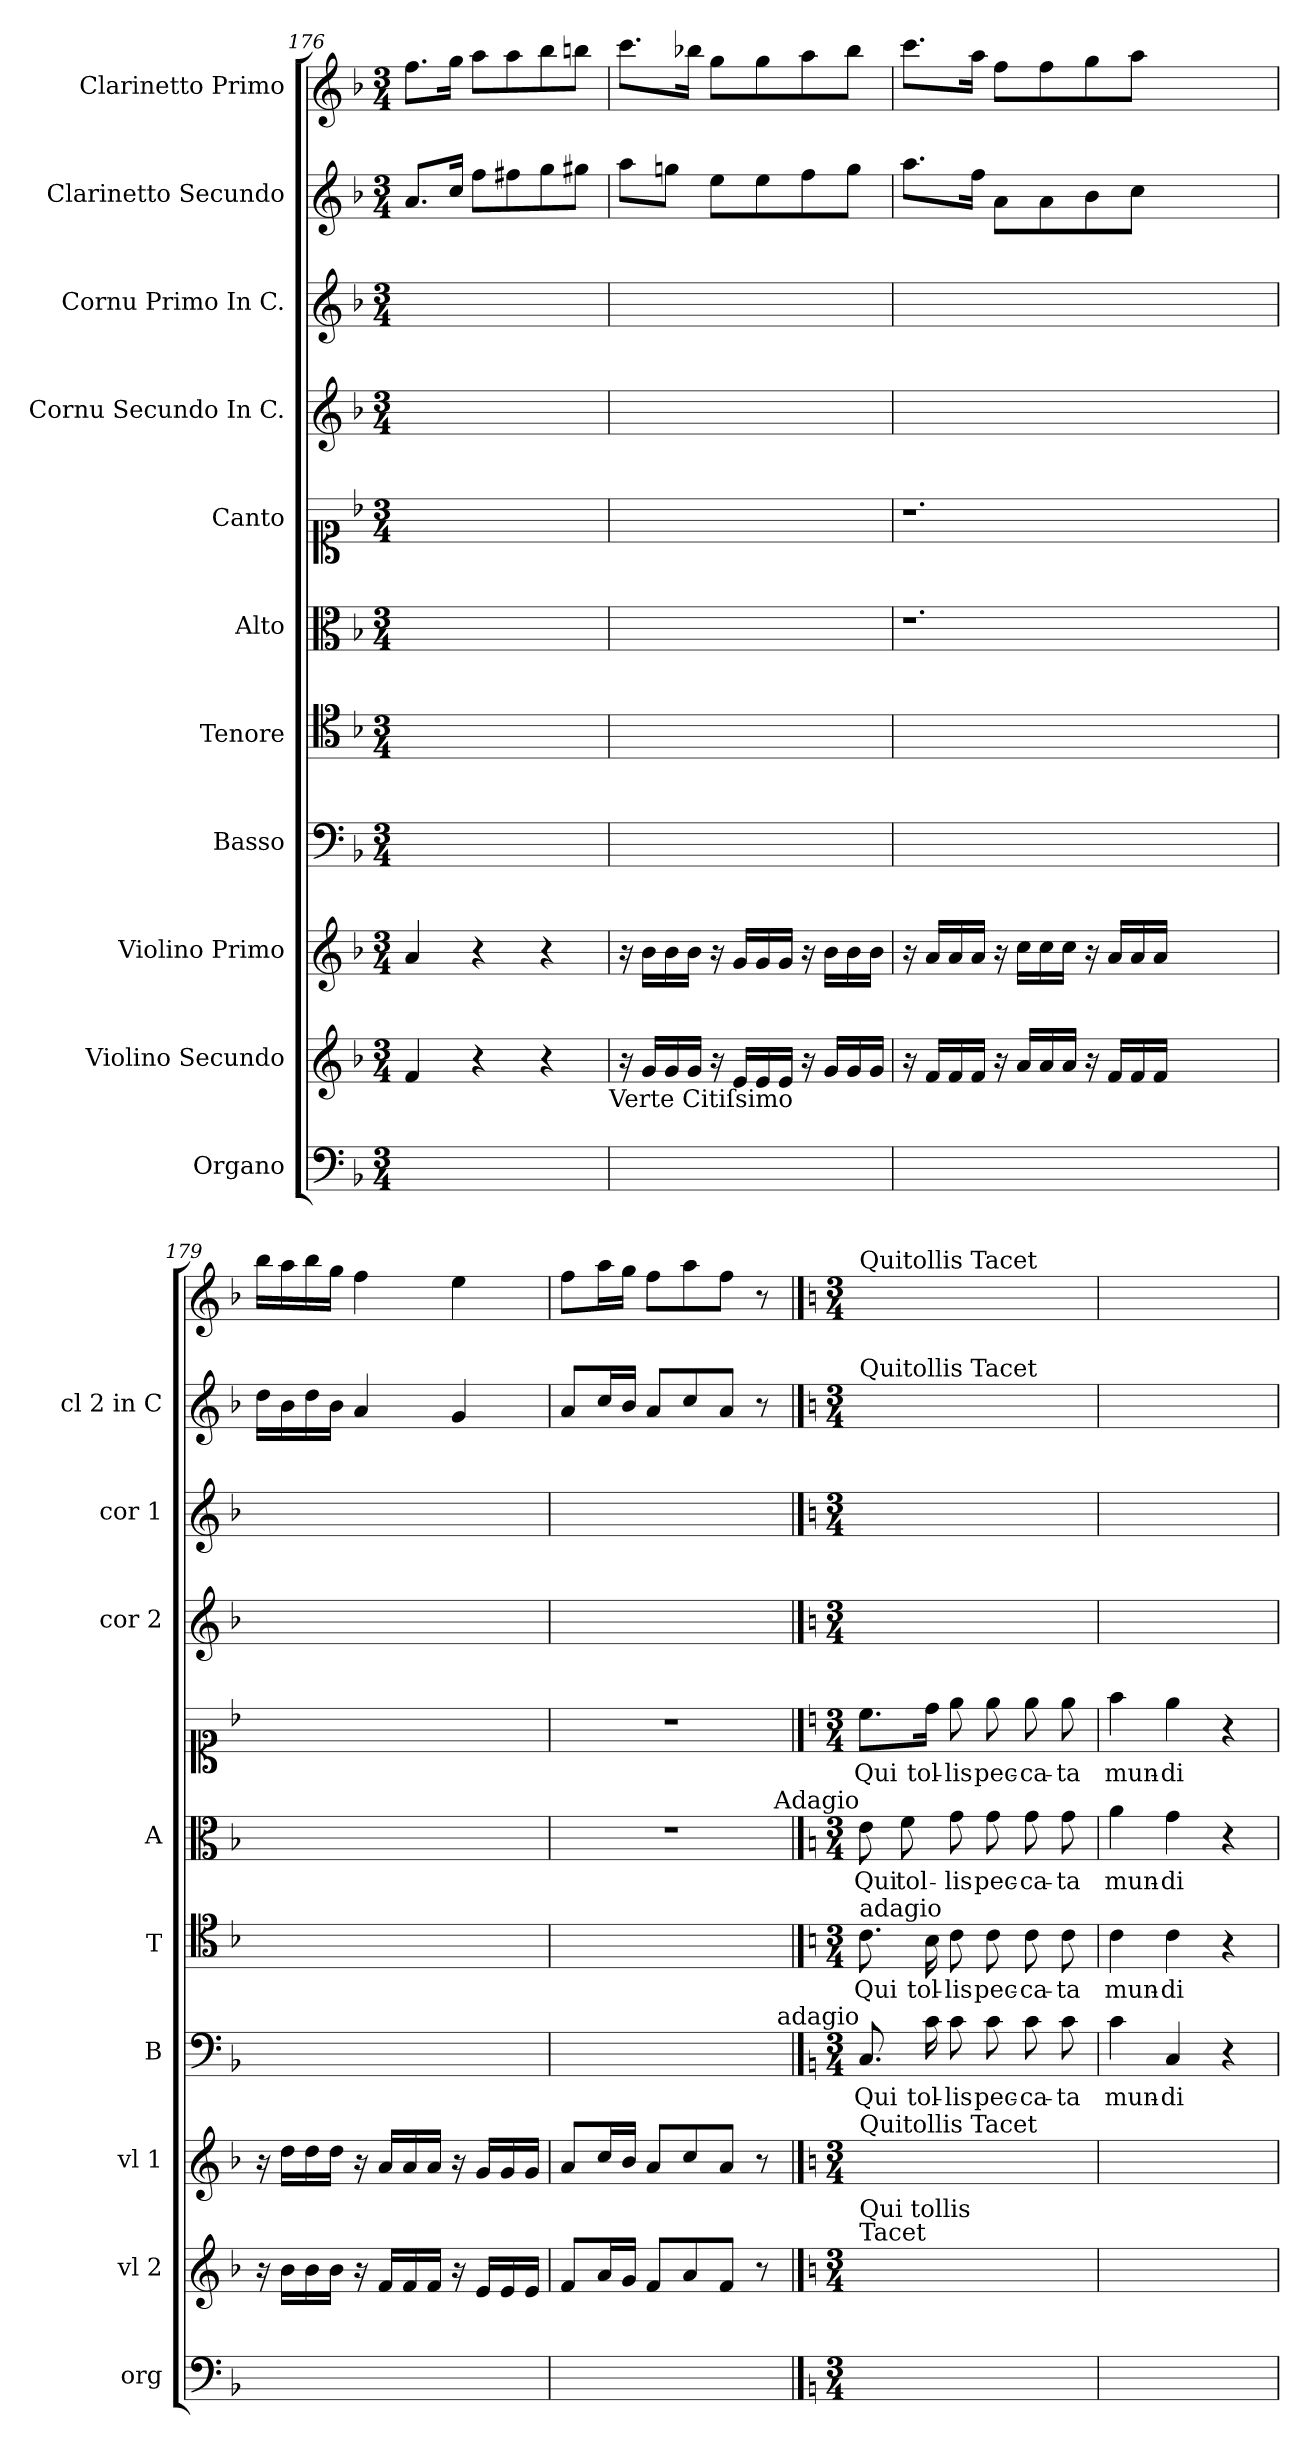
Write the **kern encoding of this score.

**kern	**kern	**kern	**kern	**text	**kern	**text	**kern	**text	**kern	**text	**kern	**kern	**kern	**kern
*part11	*part10	*part9	*part8	*part8	*part7	*part7	*part6	*part6	*part5	*part5	*part4	*part3	*part2	*part1
*staff11	*staff10	*staff9	*staff8	*staff8	*staff7	*staff7	*staff6	*staff6	*staff5	*staff5	*staff4	*staff3	*staff2	*staff1
*I"Organo	*I"Violino Secundo	*I"Violino Primo	*I"Basso	*	*I"Tenore	*	*I"Alto	*	*I"Canto	*	*I"Cornu Secundo In C.	*I"Cornu Primo In C.	*I"Clarinetto Secundo	*I"Clarinetto Primo
*I'org	*I'vl 2	*I'vl 1	*I'B	*	*I'T	*	*I'A	*	*	*	*I'cor 2	*I'cor 1	*I'cl 2 in C	*
*clefF4	*clefG2	*clefG2	*clefF4	*	*clefC4	*	*clefC3	*	*clefC1	*	*clefG2	*clefG2	*clefG2	*clefG2
*k[b-]	*k[b-]	*k[b-]	*k[b-]	*	*k[b-]	*	*k[b-]	*	*k[b-]	*	*k[b-]	*k[b-]	*k[b-]	*k[b-]
*M3/4	*M3/4	*M3/4	*M3/4	*	*M3/4	*	*M3/4	*	*M3/4	*	*M3/4	*M3/4	*M3/4	*M3/4
=176	=176	=176	=176	=176	=176	=176	=176	=176	=176	=176	=176	=176	=176	=176
2.ryy	4f/	4a/	2.ryy	.	2.ryy	.	2.ryy	.	2.ryy	.	2.ryy	2.ryy	8.a/L	8.ff\L
.	.	.	.	.	.	.	.	.	.	.	.	.	16cc/Jk	16gg\Jk
.	4r	4r	.	.	.	.	.	.	.	.	.	.	8ff\L	8aa\L
.	.	.	.	.	.	.	.	.	.	.	.	.	8ff#X\	8aa\
.	4r	4r	.	.	.	.	.	.	.	.	.	.	8gg\	8bb-\
.	.	.	.	.	.	.	.	.	.	.	.	.	8gg#X\J	8bbn\J
!	!LO:TX:b:t=Verte Citiſsimo	!	!	!	!	!	!	!	!	!	!	!	!	!
=177	=177	=177	=177	=177	=177	=177	=177	=177	=177	=177	=177	=177	=177	=177
2.ryy	16r	16r	2.ryy	.	2.ryy	.	2.ryy	.	2.ryy	.	2.ryy	2.ryy	8aa\L	8.ccc\L
.	16g/LL	16b-\LL	.	.	.	.	.	.	.	.	.	.	.	.
.	16g/	16b-\	.	.	.	.	.	.	.	.	.	.	8ggn\J	.
.	16g/JJ	16b-\JJ	.	.	.	.	.	.	.	.	.	.	.	16bb-X\Jk
.	16r	16r	.	.	.	.	.	.	.	.	.	.	8ee\L	8gg\L
.	16e/LL	16g/LL	.	.	.	.	.	.	.	.	.	.	.	.
.	16e/	16g/	.	.	.	.	.	.	.	.	.	.	8ee\	8gg\
.	16e/JJ	16g/JJ	.	.	.	.	.	.	.	.	.	.	.	.
.	16r	16r	.	.	.	.	.	.	.	.	.	.	8ff\	8aa\
.	16g/LL	16b-\LL	.	.	.	.	.	.	.	.	.	.	.	.
.	16g/	16b-\	.	.	.	.	.	.	.	.	.	.	8gg\J	8bb-\J
.	16g/JJ	16b-\JJ	.	.	.	.	.	.	.	.	.	.	.	.
=178	=178	=178	=178	=178	=178	=178	=178	=178	=178	=178	=178	=178	=178	=178
2.ryy	16r	16r	2.ryy	.	2.ryy	.	1.r	.	1.r	.	2.ryy	2.ryy	8.aa\L	8.ccc\L
.	16f/LL	16a/LL	.	.	.	.	.	.	.	.	.	.	.	.
.	16f/	16a/	.	.	.	.	.	.	.	.	.	.	.	.
.	16f/JJ	16a/JJ	.	.	.	.	.	.	.	.	.	.	16ff\Jk	16aa\Jk
.	16r	16r	.	.	.	.	.	.	.	.	.	.	8a\L	8ff\L
.	16a/LL	16cc\LL	.	.	.	.	.	.	.	.	.	.	.	.
.	16a/	16cc\	.	.	.	.	.	.	.	.	.	.	8a\	8ff\
.	16a/JJ	16cc\JJ	.	.	.	.	.	.	.	.	.	.	.	.
.	16r	16r	.	.	.	.	.	.	.	.	.	.	8b-\	8gg\
.	16f/LL	16a/LL	.	.	.	.	.	.	.	.	.	.	.	.
.	16f/	16a/	.	.	.	.	.	.	.	.	.	.	8cc\J	8aa\J
.	16f/JJ	16a/JJ	.	.	.	.	.	.	.	.	.	.	.	.
2.ryy	2.ryy	2.ryy	2.ryy	.	2.ryy	.	.	.	.	.	2.ryy	2.ryy	2.ryy	2.ryy
=179	=179	=179	=179	=179	=179	=179	=179	=179	=179	=179	=179	=179	=179	=179
2.ryy	16r	16r	2.ryy	.	2.ryy	.	2.ryy	.	2.ryy	.	2.ryy	2.ryy	16dd\LL	16bb-\LL
.	16b-\LL	16dd\LL	.	.	.	.	.	.	.	.	.	.	16b-\	16aa\
.	16b-\	16dd\	.	.	.	.	.	.	.	.	.	.	16dd\	16bb-\
.	16b-\JJ	16dd\JJ	.	.	.	.	.	.	.	.	.	.	16b-\JJ	16gg\JJ
.	16r	16r	.	.	.	.	.	.	.	.	.	.	4a/	4ff\
.	16f/LL	16a/LL	.	.	.	.	.	.	.	.	.	.	.	.
.	16f/	16a/	.	.	.	.	.	.	.	.	.	.	.	.
.	16f/JJ	16a/JJ	.	.	.	.	.	.	.	.	.	.	.	.
.	16r	16r	.	.	.	.	.	.	.	.	.	.	4g/	4ee\
.	16e/LL	16g/LL	.	.	.	.	.	.	.	.	.	.	.	.
.	16e/	16g/	.	.	.	.	.	.	.	.	.	.	.	.
.	16e/JJ	16g/JJ	.	.	.	.	.	.	.	.	.	.	.	.
=180	=180	=180	=180	=180	=180	=180	=180	=180	=180	=180	=180	=180	=180	=180
2.ryy	8f/L	8a/L	2.ryy	.	2.ryy	.	2.r	.	2.r	.	2.ryy	2.ryy	8a/L	8ff\L
.	16a/L	16cc/L	.	.	.	.	.	.	.	.	.	.	16cc/L	16aa\L
.	16g/JJ	16b-/JJ	.	.	.	.	.	.	.	.	.	.	16b-/JJ	16gg\JJ
.	8f/L	8a/L	.	.	.	.	.	.	.	.	.	.	8a/L	8ff\L
.	8a/	8cc/	.	.	.	.	.	.	.	.	.	.	8cc/	8aa\
.	8f/J	8a/J	.	.	.	.	.	.	.	.	.	.	8a/J	8ff\J
.	8r	8r	.	.	.	.	.	.	.	.	.	.	8r	8r
==181	==181	==181	==181	==181	==181	==181	==181	==181	==181	==181	==181	==181	==181	==181
*k[]	*k[]	*k[]	*k[]	*	*k[]	*	*k[]	*	*k[]	*	*k[]	*k[]	*k[]	*k[]
*M3/4	*M3/4	*M3/4	*M3/4	*	*M3/4	*	*M3/4	*	*M3/4	*	*M3/4	*M3/4	*M3/4	*M3/4
!	!	!	!	!	!	!	!	!	!	!	!	!	!	!LO:TX:a:t=Quitollis Tacet
!	!	!	!	!	!	!	!	!	!	!	!	!	!LO:TX:a:t=Quitollis Tacet	!
!	!	!	!	!	!	!	!LO:TX:a:rj:t=Adagio	!	!	!	!	!	!	!
!	!	!	!	!	!LO:TX:a:t=adagio	!	!	!	!	!	!	!	!	!
!	!	!	!LO:TX:a:rj:t=adagio	!	!	!	!	!	!	!	!	!	!	!
!	!	!LO:TX:a:t=Quitollis Tacet	!	!	!	!	!	!	!	!	!	!	!	!
!	!LO:TX:a:t=Qui tollis\nTacet	!	!	!	!	!	!	!	!	!	!	!	!	!
2.ryy	2.ryy	2.ryy	8.C/	Qui	8.c\	Qui	8e\	Qui	8.cc\L	Qui	2.ryy	2.ryy	2.ryy	2.ryy
.	.	.	.	.	.	.	8f\	tol-	.	.	.	.	.	.
.	.	.	16c\	tol-	16B\	tol-	.	.	16dd\Jk	tol-	.	.	.	.
.	.	.	8c\	-lis	8c\	-lis	8g\	-lis	8ee\	-lis	.	.	.	.
.	.	.	8c\	pec-	8c\	pec-	8g\	pec-	8ee\	pec-	.	.	.	.
.	.	.	8c\	-ca-	8c\	-ca-	8g\	-ca-	8ee\	-ca-	.	.	.	.
.	.	.	8c\	-ta	8c\	-ta	8g\	-ta	8ee\	-ta	.	.	.	.
=182	=182	=182	=182	=182	=182	=182	=182	=182	=182	=182	=182	=182	=182	=182
2.ryy	2.ryy	2.ryy	4c\	mun-	4c\	mun-	4a\	mun-	4ff\	mun-	2.ryy	2.ryy	2.ryy	2.ryy
.	.	.	4C/	-di	4c\	-di	4g\	-di	4ee\	-di	.	.	.	.
.	.	.	4r	.	4r	.	4r	.	4r	.	.	.	.	.
=	=	=	=	=	=	=	=	=	=	=	=	=	=	=
*-	*-	*-	*-	*-	*-	*-	*-	*-	*-	*-	*-	*-	*-	*-
